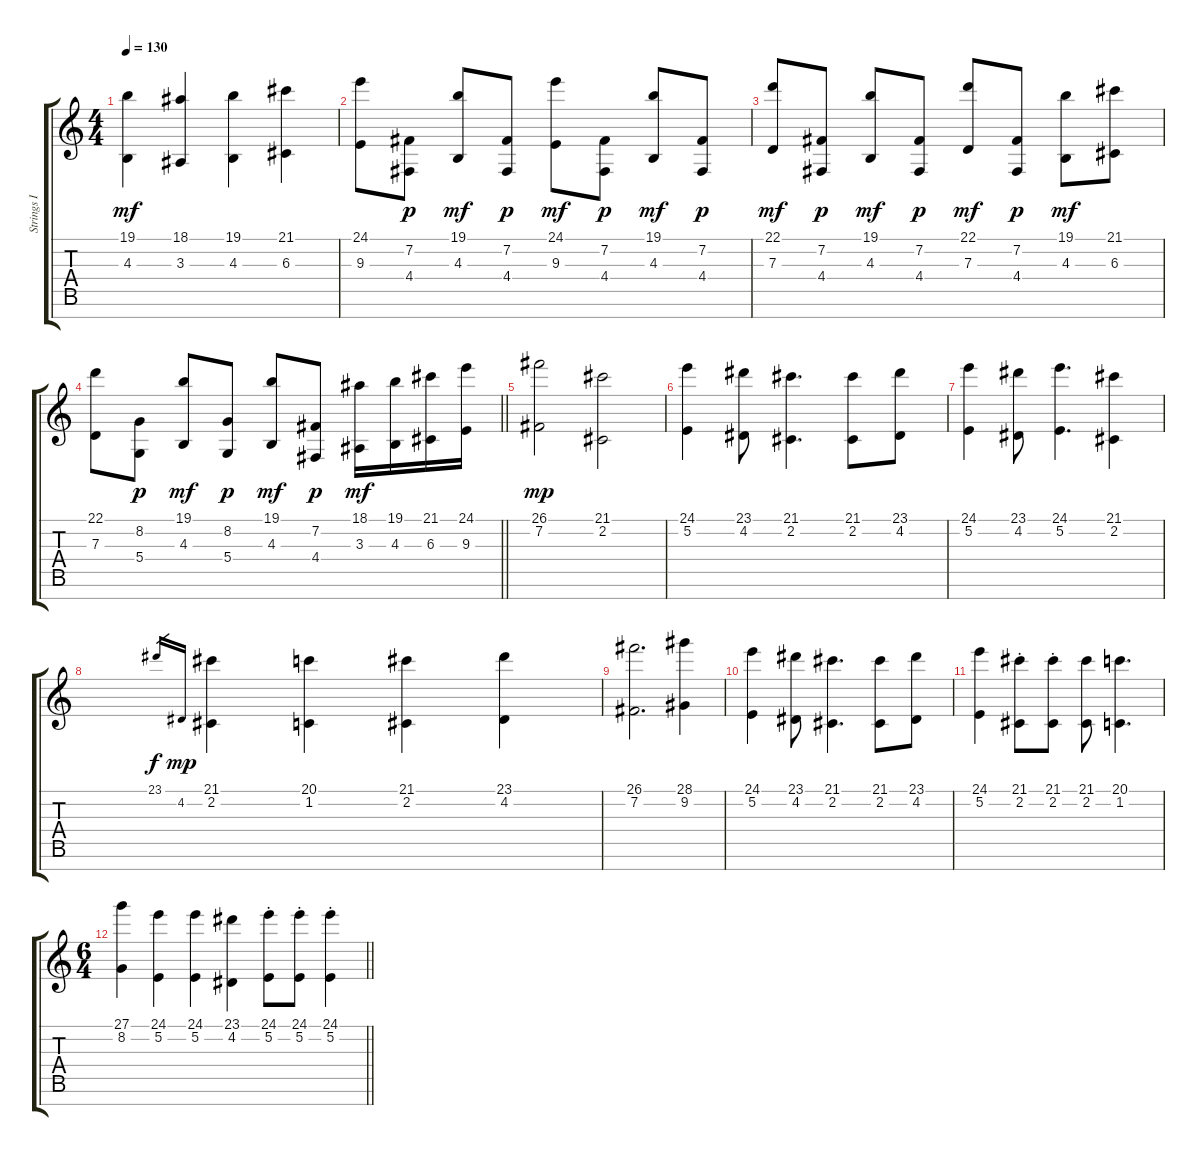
\track ("Strings I" "Strings I") {instrument stringensemble1}
\staff {score tabs}
\tuning (E4 B3 G3 D3 A2 E2 B1) {hide}
\ts (4 4)
\tempo 130
\clef g2
\ks c
(19.1 4.3).4{dy mf} (18.1 3.3).4 (19.1 4.3).4 (21.1 6.3).4 |
(24.1 9.3).8 (7.2 4.4).8{dy p} (19.1 4.3).8{dy mf} (7.2 4.4).8{dy p} (24.1 9.3).8{dy mf} (7.2 4.4).8{dy p} (19.1 4.3).8{dy mf} (7.2 4.4).8{dy p} |
(22.1 7.3).8{dy mf} (7.2 4.4).8{dy p} (19.1 4.3).8{dy mf} (7.2 4.4).8{dy p} (22.1 7.3).8{dy mf} (7.2 4.4).8{dy p} (19.1 4.3).8{dy mf} (21.1 6.3).8 |
\barLineRight lightlight
(22.1 7.3).8 (8.2 5.4).8{dy p} (19.1 4.3).8{dy mf} (8.2 5.4).8{dy p} (19.1 4.3).8{dy mf} (7.2 4.4).8{dy p} (18.1 3.3).16{dy mf} (19.1 4.3).16 (21.1 6.3).16 (24.1 9.3).16 |
\section ("" "")
(26.1 7.2).2{dy mp} (21.1 2.2).2 |
(24.1 5.2).4 (23.1 4.2).8 (21.1 2.2).4{d} (21.1 2.2).8 (23.1 4.2).8 |
(24.1 5.2).4 (23.1 4.2).8 (24.1 5.2).4{d} (21.1 2.2).4 |
23.1.16{gr dy f} 4.2.16{gr dy mp} (21.1 2.2).4 (20.1 1.2).4 (21.1 2.2).4 (23.1 4.2).4 |
(26.1 7.2).2{d} (28.1 9.2).4 |
(24.1 5.2).4 (23.1 4.2).8 (21.1 2.2).4{d} (21.1 2.2).8 (23.1 4.2).8 |
(24.1 5.2).4 (21.1{st} 2.2{st}).8 (21.1{st} 2.2{st}).8 (21.1 2.2).8 (20.1 1.2).4{d} |
\ts (6 4)
\barLineRight lightlight
(27.1 8.2).4 (24.1 5.2).4 (24.1 5.2).4 (23.1 4.2).4 (24.1{st} 5.2{st}).8 (24.1{st} 5.2{st}).8 (24.1{st} 5.2{st}).4
